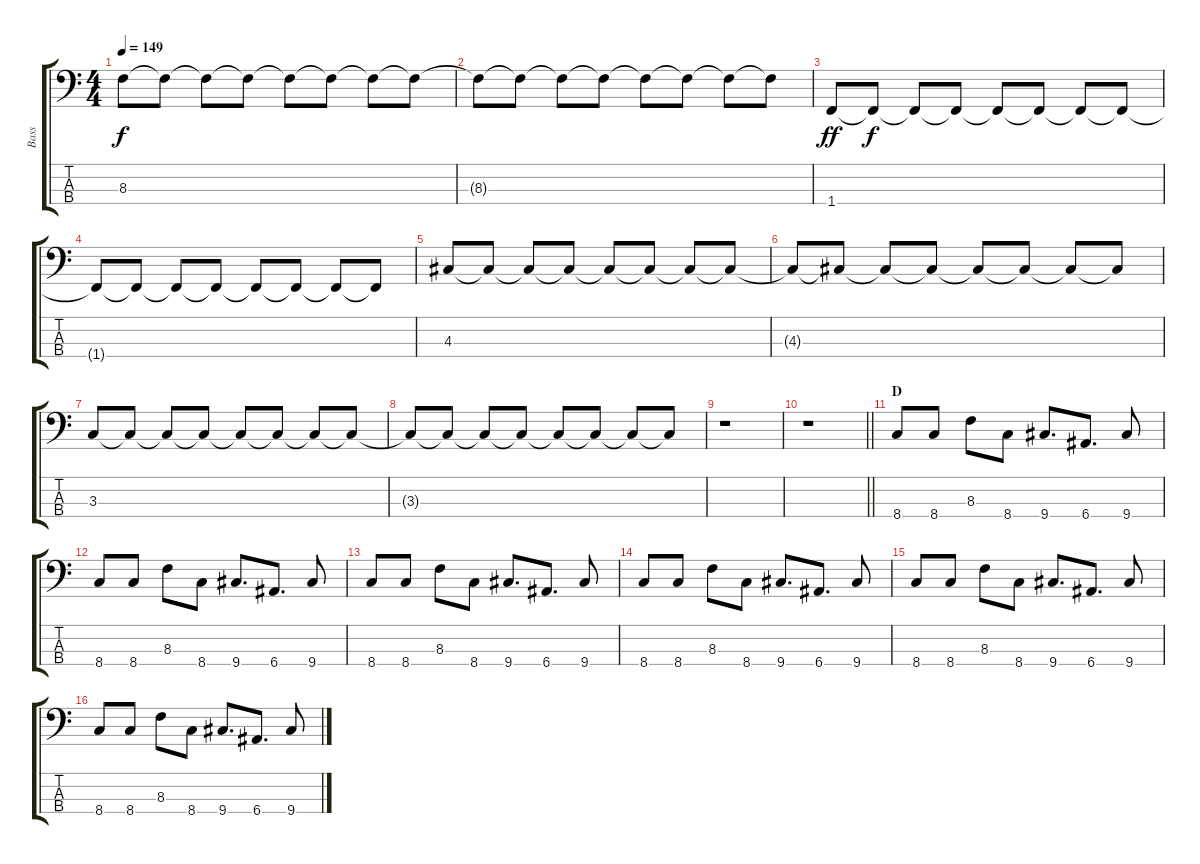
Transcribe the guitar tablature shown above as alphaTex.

\track ("Bass" "Bass") {instrument overdrivenguitar}
\staff {score tabs}
\tuning (G2 D2 A1 E1) {hide}
\ts (4 4)
\tempo 149
\clef f4
\ks c
8.3.8{dy f} 8.3{t}.8 8.3{t}.8 8.3{t}.8 8.3{t}.8 8.3{t}.8 8.3{t}.8 8.3{t}.8 |
8.3{t}.8 8.3{t}.8 8.3{t}.8 8.3{t}.8 8.3{t}.8 8.3{t}.8 8.3{t}.8 8.3{t}.8 |
1.4.8{dy ff} 1.4{t}.8{dy f} 1.4{t}.8 1.4{t}.8 1.4{t}.8 1.4{t}.8 1.4{t}.8 1.4{t}.8 |
1.4{t}.8 1.4{t}.8 1.4{t}.8 1.4{t}.8 1.4{t}.8 1.4{t}.8 1.4{t}.8 1.4{t}.8 |
4.3.8 4.3{t}.8 4.3{t}.8 4.3{t}.8 4.3{t}.8 4.3{t}.8 4.3{t}.8 4.3{t}.8 |
4.3{t}.8 4.3{t}.8 4.3{t}.8 4.3{t}.8 4.3{t}.8 4.3{t}.8 4.3{t}.8 4.3{t}.8 |
3.3.8 3.3{t}.8 3.3{t}.8 3.3{t}.8 3.3{t}.8 3.3{t}.8 3.3{t}.8 3.3{t}.8 |
3.3{t}.8 3.3{t}.8 3.3{t}.8 3.3{t}.8 3.3{t}.8 3.3{t}.8 3.3{t}.8 3.3{t}.8 |
r.1 |
\barLineRight lightlight
r.1 |
\section ("" "D")
8.4.8 8.4.8 8.3.8 8.4.8 9.4.8{d} 6.4.8{d} 9.4.8 |
8.4.8 8.4.8 8.3.8 8.4.8 9.4.8{d} 6.4.8{d} 9.4.8 |
8.4.8 8.4.8 8.3.8 8.4.8 9.4.8{d} 6.4.8{d} 9.4.8 |
8.4.8 8.4.8 8.3.8 8.4.8 9.4.8{d} 6.4.8{d} 9.4.8 |
8.4.8 8.4.8 8.3.8 8.4.8 9.4.8{d} 6.4.8{d} 9.4.8 |
8.4.8 8.4.8 8.3.8 8.4.8 9.4.8{d} 6.4.8{d} 9.4.8
